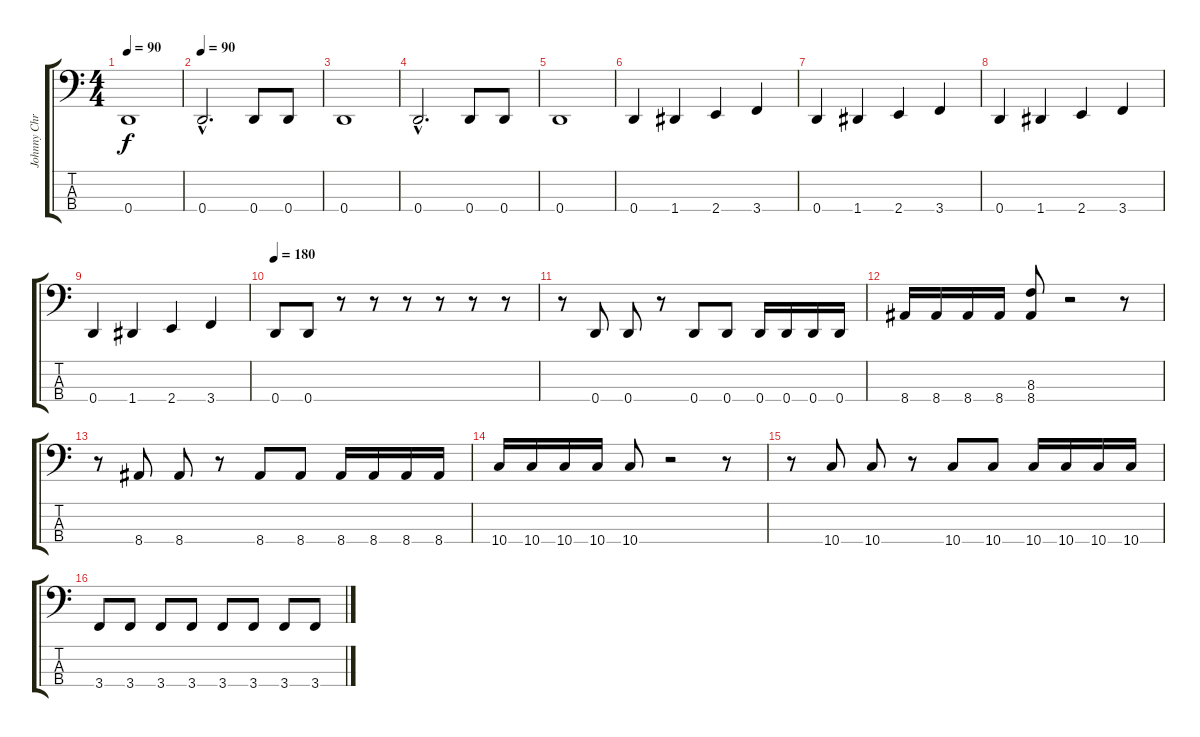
\track ("Johnny Christ" "Johnny Chr") {instrument electricbasspick}
\staff {score tabs}
\tuning (G2 D2 A1 D1) {hide}
\ts (4 4)
\tempo 90
\clef f4
\ks c
0.4.1{dy f} |
\tempo 90
0.4{hac}.2{d} 0.4.8 0.4.8 |
0.4.1 |
0.4{hac}.2{d} 0.4.8 0.4.8 |
0.4.1 |
0.4.4 1.4.4 2.4.4 3.4.4 |
0.4.4 1.4.4 2.4.4 3.4.4 |
0.4.4 1.4.4 2.4.4 3.4.4 |
0.4.4 1.4.4 2.4.4 3.4.4 |
\tempo 180
0.4.8 0.4.8 r.8 r.8 r.8 r.8 r.8 r.8 |
r.8 0.4.8 0.4.8 r.8 0.4.8 0.4.8 0.4.16 0.4.16 0.4.16 0.4.16 |
8.4.16 8.4.16 8.4.16 8.4.16 (8.3 8.4).8 r.2 r.8 |
r.8 8.4.8 8.4.8 r.8 8.4.8 8.4.8 8.4.16 8.4.16 8.4.16 8.4.16 |
10.4.16 10.4.16 10.4.16 10.4.16 10.4.8 r.2 r.8 |
r.8 10.4.8 10.4.8 r.8 10.4.8 10.4.8 10.4.16 10.4.16 10.4.16 10.4.16 |
3.4.8 3.4.8 3.4.8 3.4.8 3.4.8 3.4.8 3.4.8 3.4.8
